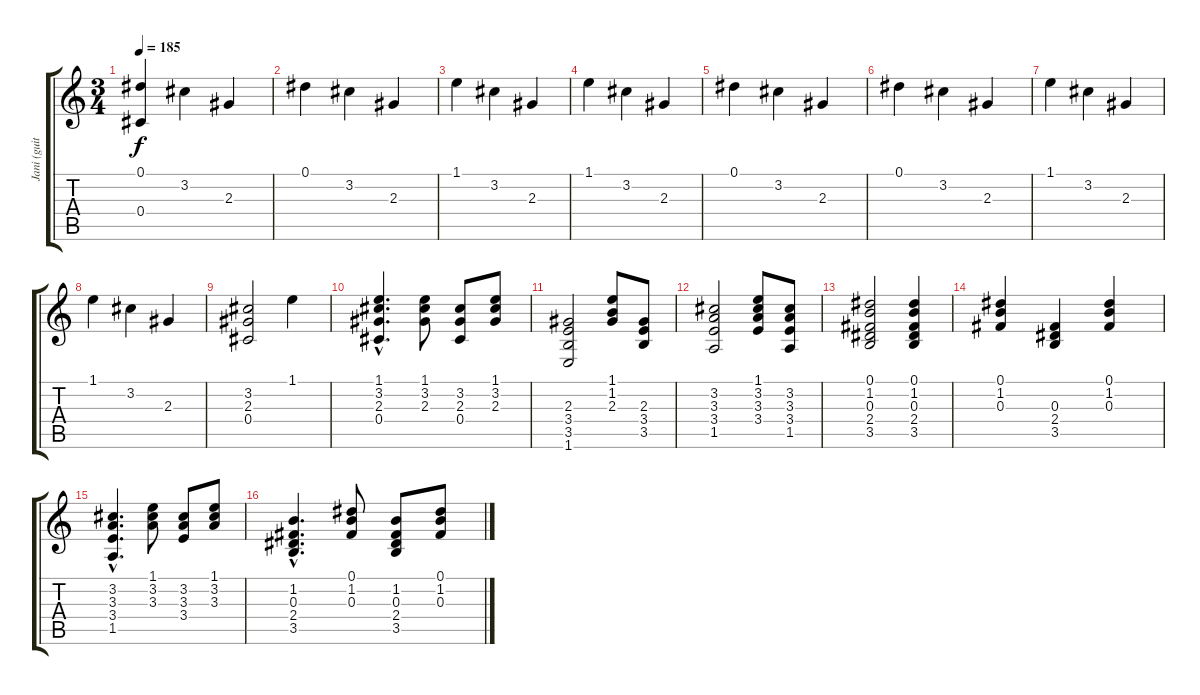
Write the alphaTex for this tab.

\track ("Jani (guitar)" "Jani (guit") {instrument acousticguitarnylon}
\staff {score tabs}
\tuning (Eb4 Bb3 Gb3 Db3 Ab2 Eb2) {hide}
\ts (3 4)
\tempo 185
\clef g2
\ks c
(0.1 0.4).4{dy f instrument acousticguitarnylon} 3.2.4 2.3.4 |
0.1.4 3.2.4 2.3.4 |
1.1.4 3.2.4 2.3.4 |
1.1.4 3.2.4 2.3.4 |
0.1.4 3.2.4 2.3.4 |
0.1.4 3.2.4 2.3.4 |
1.1.4 3.2.4 2.3.4 |
1.1.4 3.2.4 2.3.4 |
(3.2 2.3 0.4).2 1.1.4 |
(1.1{hac} 3.2{hac} 2.3{hac} 0.4{hac}).4{d} (1.1 3.2 2.3).8 (3.2 2.3 0.4).8 (1.1 3.2 2.3).8 |
(2.3 3.4 3.5 1.6).2 (1.1 1.2 2.3).8 (2.3 3.4 3.5).8 |
(3.2 3.3 3.4 1.5).2 (1.1 3.2 3.3 3.4).8 (3.2 3.3 3.4 1.5).8 |
(0.1 1.2 0.3 2.4 3.5).2 (0.1 1.2 0.3 2.4 3.5).4 |
(0.1 1.2 0.3).4 (0.3 2.4 3.5).4 (0.1 1.2 0.3).4 |
(3.2{hac} 3.3{hac} 3.4{hac} 1.5{hac}).4{d} (1.1 3.2 3.3).8 (3.2 3.3 3.4).8 (1.1 3.2 3.3).8 |
(1.2{hac} 0.3{hac} 2.4{hac} 3.5{hac}).4{d} (0.1 1.2 0.3).8 (1.2 0.3 2.4 3.5).8 (0.1 1.2 0.3).8
